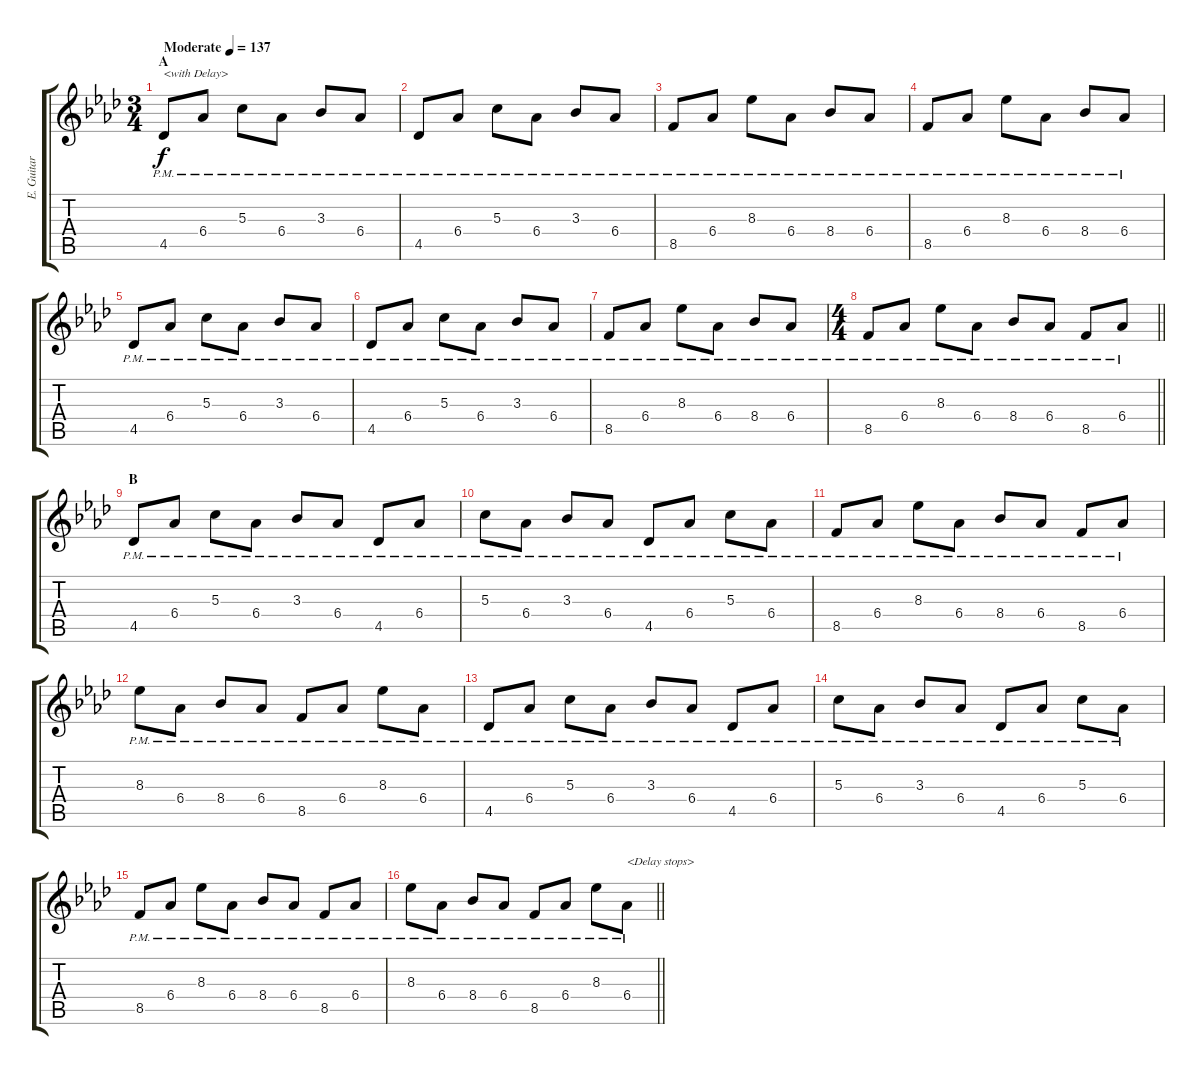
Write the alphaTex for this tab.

\track ("E. Guitar I" "E. Guitar ") {instrument overdrivenguitar}
\staff {score tabs}
\tuning (E4 B3 G3 D3 A2 E2) {hide}
\ts (3 4)
\section ("" "A")
\tempo (137 "Moderate")
\clef g2
\ks ab
4.5{pm}.8{txt "<with Delay>" dy f instrument overdrivenguitar} 6.4{pm}.8 5.3{pm}.8 6.4{pm}.8 3.3{pm}.8 6.4{pm}.8 |
4.5{pm}.8 6.4{pm}.8 5.3{pm}.8 6.4{pm}.8 3.3{pm}.8 6.4{pm}.8 |
8.5{pm}.8 6.4{pm}.8 8.3{pm}.8 6.4{pm}.8 8.4{pm}.8 6.4{pm}.8 |
8.5{pm}.8 6.4{pm}.8 8.3{pm}.8 6.4{pm}.8 8.4{pm}.8 6.4{pm}.8 |
4.5{pm}.8 6.4{pm}.8 5.3{pm}.8 6.4{pm}.8 3.3{pm}.8 6.4{pm}.8 |
4.5{pm}.8 6.4{pm}.8 5.3{pm}.8 6.4{pm}.8 3.3{pm}.8 6.4{pm}.8 |
8.5{pm}.8 6.4{pm}.8 8.3{pm}.8 6.4{pm}.8 8.4{pm}.8 6.4{pm}.8 |
\ts (4 4)
\barLineRight lightlight
8.5{pm}.8 6.4{pm}.8 8.3{pm}.8 6.4{pm}.8 8.4{pm}.8 6.4{pm}.8 8.5{pm}.8 6.4{pm}.8 |
\section ("" "B")
4.5{pm}.8 6.4{pm}.8 5.3{pm}.8 6.4{pm}.8 3.3{pm}.8 6.4{pm}.8 4.5{pm}.8 6.4{pm}.8 |
5.3{pm}.8 6.4{pm}.8 3.3{pm}.8 6.4{pm}.8 4.5{pm}.8 6.4{pm}.8 5.3{pm}.8 6.4{pm}.8 |
8.5{pm}.8 6.4{pm}.8 8.3{pm}.8 6.4{pm}.8 8.4{pm}.8 6.4{pm}.8 8.5{pm}.8 6.4{pm}.8 |
8.3{pm}.8 6.4{pm}.8 8.4{pm}.8 6.4{pm}.8 8.5{pm}.8 6.4{pm}.8 8.3{pm}.8 6.4{pm}.8 |
4.5{pm}.8 6.4{pm}.8 5.3{pm}.8 6.4{pm}.8 3.3{pm}.8 6.4{pm}.8 4.5{pm}.8 6.4{pm}.8 |
5.3{pm}.8 6.4{pm}.8 3.3{pm}.8 6.4{pm}.8 4.5{pm}.8 6.4{pm}.8 5.3{pm}.8 6.4{pm}.8 |
8.5{pm}.8 6.4{pm}.8 8.3{pm}.8 6.4{pm}.8 8.4{pm}.8 6.4{pm}.8 8.5{pm}.8 6.4{pm}.8 |
\barLineRight lightlight
8.3{pm}.8 6.4{pm}.8 8.4{pm}.8 6.4{pm}.8 8.5{pm}.8 6.4{pm}.8 8.3{pm}.8 6.4{pm}.8{txt "<Delay stops>"}
